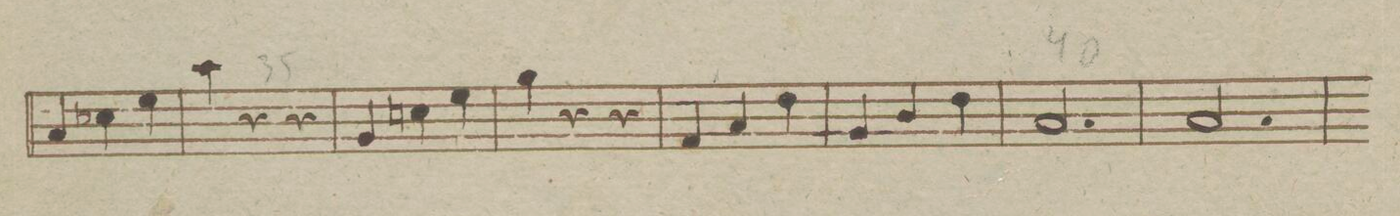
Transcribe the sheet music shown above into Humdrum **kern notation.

**kern	**dynam
*I"Trombono.	*
*clefF4	*
*k[b-e-]	*
*M3/4	*
4C/	.
4E-X\	.
4G\	.
=35	=35
4c\	.
4r	.
4r	.
=36	=36
4BB-/	.
4En\	.
4G\	.
=37	=37
4B-\	.
4r	.
4r	.
=38	=38
4AA/	.
4C/	.
4F\	.
=39	=39
4BB-/	.
4D/	.
4F\	.
=40	=40
2.C/	.
=41	=41
2.C/	.
=42	=42
*-	*-
